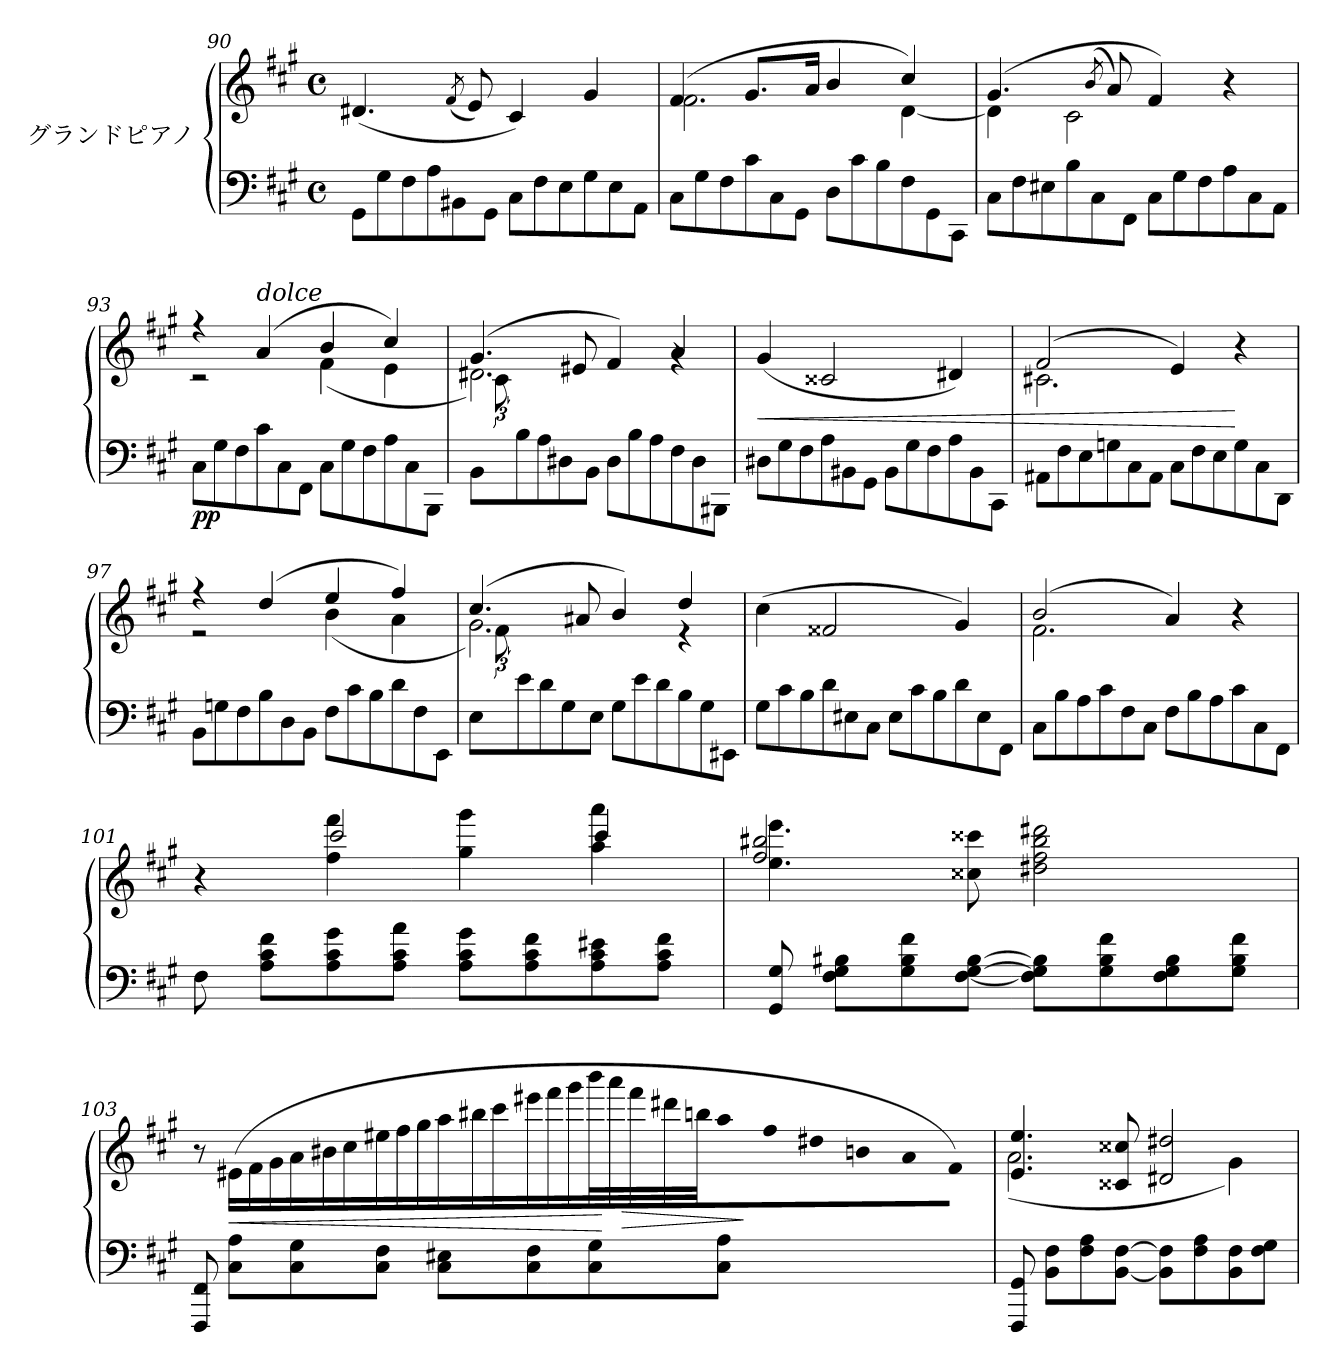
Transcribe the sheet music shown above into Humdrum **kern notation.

**kern	**kern	**dynam
*part1	*part1	*part1
*staff2	*staff1	*staff1/2
*I"グランドピアノ	*	*
*clefF4	*clefG2	*
*k[f#c#g#]	*k[f#c#g#]	*
*M4/4	*M4/4	*
*met(c)	*met(c)	*
*Xtuplet	*	*
=90	=90	=90
12GG#\L	(4.d#X/	.
12G#\	.	.
12F#\	.	.
12A\	.	.
12BB#X\	.	.
.	(8qf#/	.
.	8e/)	.
12GG#\J	.	.
12C#\L	4c#/)	.
12F#\	.	.
12E\	.	.
12G#\	4g#/	.
12E\	.	.
12AA\J	.	.
=91	=91	=91
*	*^	*
12C#\L	(4f#/	2.f#\	.
12G#\	.	.	.
12F#\	.	.	.
12c#\	8.g#/L	.	.
12C#\	.	.	.
12GG#\J	.	.	.
.	16a/Jk	.	.
12D\L	4b/	.	.
12c#\	.	.	.
12B\	.	.	.
12F#\	4cc#/)	[4d\	.
12GG#\	.	.	.
12CC#\J	.	.	.
=92	=92	=92	=92
12C#\L	(>4.g#/	4d\]	.
12F#\	.	.	.
12E#X\	.	.	.
12B\	.	2c#\	.
12C#\	.	.	.
.	(8qb/	.	.
.	8a/)	.	.
12FF#\J	.	.	.
12C#\L	4f#/)	.	.
12G#\	.	.	.
12F#\	.	.	.
12A\	4r	4rffyy	.
12C#\	.	.	.
12AA\J	.	.	.
!!LO:PB:g=z	!!
=93	=93	=93	=93
!	!	!	!LO:DY:b=2
!	!	!	!LO:DY:n=1:b
12C#\L	4r	2r	p p
12G#\	.	.	.
12F#\	.	.	.
*	*MM80	*	*
!	!LO:TX:a:i:t=dolce	!	!
12c#\	(4a/	.	.
12C#\	.	.	.
12FF#\J	.	.	.
12C#\L	4b/	(4f#\	.
12G#\	.	.	.
12F#\	.	.	.
*	*MM78	*	*
12A\	4cc#/)	4e\	.
12C#\	.	.	.
12BBB\J	.	.	.
*	*v	*v	*
=94	=94	=94
*	*MM84	*
*	*^	*
*	*	*^	*
12BB\L	(4.g#/	2.d#X\)	12ryy	.
12ryy	.	.	12c#\	.
12B\	.	.	6%5ryy	.
12A\	.	.	.	.
12D#X\	.	.	.	.
.	8e#X/	.	.	.
12BB\J	.	.	.	.
12D#\L	4f#/)	.	.	.
12B\	.	.	.	.
12A\	.	.	.	.
12F#\	4a/	4rg	.	.
12D#\	.	.	.	.
12BBB#X\J	.	.	.	.
*	*v	*v	*v	*
=95	=95	=95
!	!	!LO:HP:b
12D#X\L	(4g#/	<
12G#\	.	.
12F#\	.	.
12A\	2c##X/	.
12BB#X\	.	.
12GG#\J	.	.
12BB#\L	.	.
12G#\	.	.
12F#\	.	.
12A\	4d#X/)	.
12BB#\	.	.
12CC#\J	.	.
=96	=96	=96
*	*^	*
12AA#X\L	(2f#/	2.c#X\	.
12F#\	.	.	.
12E\	.	.	.
12Gn\	.	.	.
12C#\	.	.	.
12AA#\J	.	.	.
12C#\L	4e/)	.	.
12F#\	.	.	.
12E\	.	.	.
12G\	4r	4rffyy	[
12C#\	.	.	.
12DD\J	.	.	.
!!LO:LB:g=z	!!
=97	=97	=97	=97
!	!	!	!LO:DY:b=2
!	!	!	!LO:DY:n=1:b
12BB\L	4r	2r	mp mf
12Gn\	.	.	.
12F#\	.	.	.
*	*MM82	*	*
12B\	(4dd/	.	.
12D\	.	.	.
12BB\J	.	.	.
12F#\L	4ee/	(4b\	.
12c#\	.	.	.
12B\	.	.	.
*	*MM80	*	*
12d\	4ff#/)	4a\	.
12F#\	.	.	.
12EE\J	.	.	.
*	*v	*v	*
=98	=98	=98
*	*MM84	*
*	*^	*
*	*	*^	*
12E\L	(4.cc#/	2.g#\)	12ryy	.
12ryy	.	.	12f#\	.
12e\	.	.	6%5ryy	.
12d\	.	.	.	.
12G#\	.	.	.	.
.	8a#X/	.	.	.
12E\J	.	.	.	.
12G#\L	4b/)	.	.	.
12e\	.	.	.	.
12d\	.	.	.	.
12B\	4dd/	4r	.	.
12G#\	.	.	.	.
12EE#X\J	.	.	.	.
*	*v	*v	*v	*
=99	=99	=99
12G#\L	(4cc#\	.
12c#\	.	.
12B\	.	.
12d\	2f##X/	.
12E#X\	.	.
12C#\J	.	.
12E#\L	.	.
12c#\	.	.
12B\	.	.
12d\	4g#/)	.
12E#\	.	.
12FF#\J	.	.
=100	=100	=100
*	*^	*
12C#\L	(2b/	2.f#\	.
12B\	.	.	.
12A\	.	.	.
12c#\	.	.	.
12F#\	.	.	.
12C#\J	.	.	.
12F#\L	4a/)	.	.
12B\	.	.	.
12A\	.	.	.
*	*MM80	*	*
12c#\	4r	4ryy	.
12C#\	.	.	.
12FF#\J	.	.	.
!!LO:LB:g=z	!!
=101	=101	=101	=101
!	!	!	!LO:DY:b=2
!	!	!	!LO:DY:n=1:b
8F#\	4r	4ryy	mf f
8A\ 8c#\ 8f#\L	.	.	.
8A\ 8c#\ 8g#\	4ff#\ 4fff#\	2ccc#/	.
8A\ 8c#\ 8a\J	.	.	.
8A\ 8c#\ 8g#\L	4gg#\ 4ggg#\	.	.
8A\ 8c#\ 8f#\	.	.	.
8A\ 8c#\ 8e#X\	4aa\ 4aaa\	4ccc#/	.
8A\ 8c#\ 8f#\J	.	.	.
=102	=102	=102	=102
*	*MM70	*	*
8GG#/ 8G#/	4.ee\ 4.eee\	2ff#/ 2bb#X/	.
8F#\ 8G#\ 8B#X\L	.	.	.
8G#\ 8B#\ 8f#\	.	.	.
[8F#\ [8G#\ [8B#\J	8cc##X\ 8ccc##X\	.	.
8F#\] 8G#\] 8B#\]L	2dd#X\ 2ff#\ 2bb#\ 2ddd#X\	2ryy	.
8G#\ 8B#\ 8f#\	.	.	.
8F#\ 8G#\ 8B#\	.	.	.
8G#\ 8B#\ 8f#\J	.	.	.
*	*v	*v	*
=103	=103	=103
*	*MM74	*
8FFF#/ 8FF#/	8r	.
*	*Xtuplet	*
!	!	!LO:HP:b
8C#\ 8A\L	(24e#X\LL	<
.	24f#\	.
.	24g#\	.
*	*MM76	*
8C#\ 8G#\	24a\	.
.	24b#X\	.
.	24cc#\	.
*	*MM78	*
8C#\ 8F#\J	24ee#X\	.
.	24ff#\	.
.	24gg#\	.
8C#\ 8E#X\L	24aa\	.
.	24bb#X\	.
.	24ccc#\	.
8C#\ 8F#\	24eee#X\	.
.	24fff#\	.
.	24ggg#\	.
*	*MM80	*
8C#\ 8G#\	40bbb\L	.
.	40aaa\	[
!	!	!LO:HP:b
.	40fff#\	>
.	40ddd#X\	.
.	40bbn\	.
8C#\ 8A\J	48aa\	.
.	48ff#\	.
.	48dd#X\	.
.	48bn\	.
.	48a\	.
.	48f#\JJJ)	.
.	.	]
!!LO:LB:g=z
=104	=104	=104
*	*MM84	*
*	*^	*
!	!	!	!LO:DY:b=2
!	!	!	!LO:DY:n=1:b
8FFF#/ 8GG#/	4.e/ 4.ee/	(2.a\	mf f
8BB\ 8F#\L	.	.	.
8F#\ 8A\	.	.	.
[8BB\ [8F#\J	8c##X/ 8cc##X/	.	.
8BB\] 8F#\]L	2d#X/ 2dd#X/	.	.
8F#\ 8A\	.	.	.
8BB\ 8F#\	.	4g#\)	.
8F#\ 8G#\J	.	.	.
*	*v	*v	*
=	=	=
*-	*-	*-
